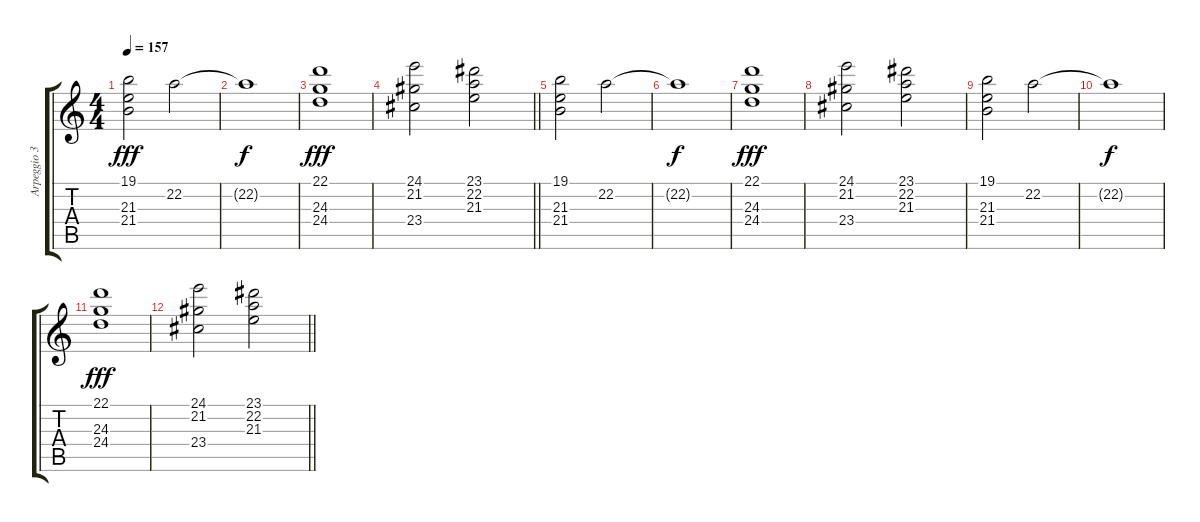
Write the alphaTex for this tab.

\track ("Arpeggio 3" "Arpeggio 3") {instrument synthstrings2}
\staff {score tabs}
\tuning (E4 B3 G3 D3 A2 E2) {hide}
\ts (4 4)
\tempo 157
\clef g2
\ks c
(19.1 21.3 21.4).2{dy fff} 22.2.2 |
22.2{t}.1{dy f} |
(22.1 24.3 24.4).1{dy fff} |
\barLineRight lightlight
(24.1 21.2 23.4).2 (23.1 22.2 21.3).2 |
(19.1 21.3 21.4).2 22.2.2 |
22.2{t}.1{dy f} |
(22.1 24.3 24.4).1{dy fff} |
(24.1 21.2 23.4).2 (23.1 22.2 21.3).2 |
(19.1 21.3 21.4).2 22.2.2 |
22.2{t}.1{dy f} |
(22.1 24.3 24.4).1{dy fff} |
\barLineRight lightlight
(24.1 21.2 23.4).2 (23.1 22.2 21.3).2
